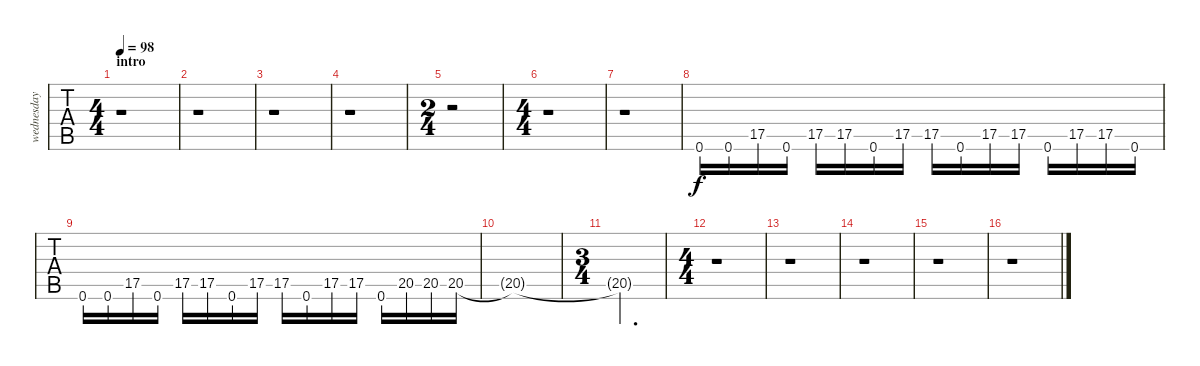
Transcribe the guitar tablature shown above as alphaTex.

\track ("wednesday 13 - lead guitar #2" "wednesday ") {instrument distortionguitar}
\staff {tabs}
\tuning (D4 A3 F3 C3 G2 C2) {hide}
\ts (4 4)
\section ("" "intro")
\tempo 98
\clef g2
\ks c
r.1{dy f instrument distortionguitar} |
r.1 |
r.1 |
r.1 |
\ts (2 4)
r.2 |
\ts (4 4)
r.1 |
r.1 |
0.6.16 0.6.16 17.5.16 0.6.16 17.5.16 17.5.16 0.6.16 17.5.16 17.5.16 0.6.16 17.5.16 17.5.16 0.6.16 17.5.16 17.5.16 0.6.16 |
0.6.16 0.6.16 17.5.16 0.6.16 17.5.16 17.5.16 0.6.16 17.5.16 17.5.16 0.6.16 17.5.16 17.5.16 0.6.16 20.5.16 20.5.16 20.5.16 |
20.5{t}.1 |
\ts (3 4)
20.5{t}.2{d} |
\ts (4 4)
r.1 |
r.1 |
r.1 |
r.1 |
r.1
